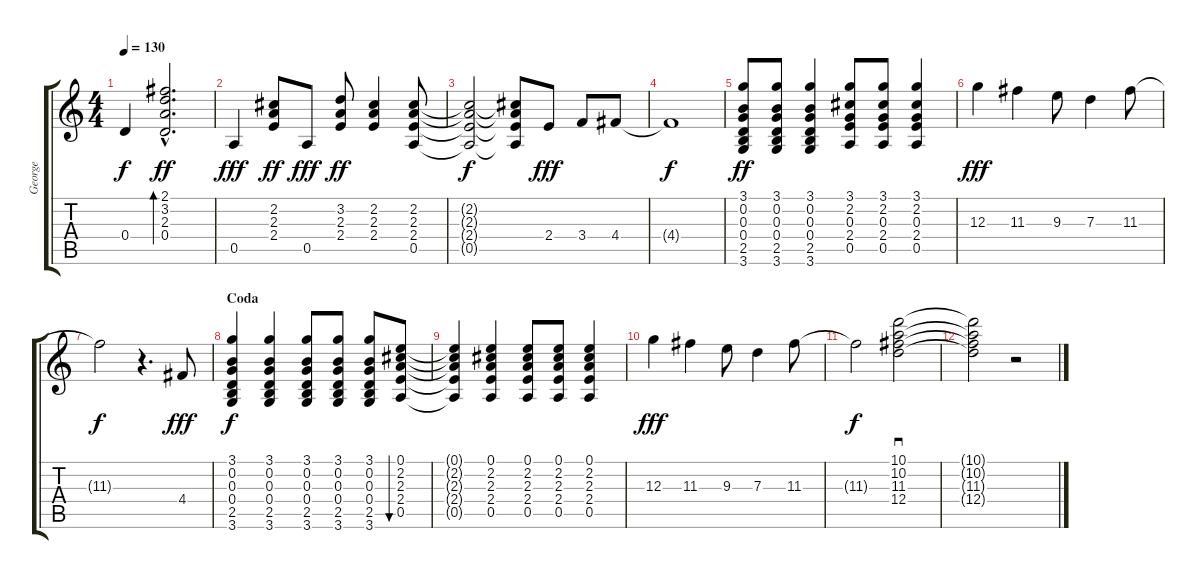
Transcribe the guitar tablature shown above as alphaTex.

\track ("George" "George") {instrument electricguitarjazz}
\staff {score tabs}
\tuning (E4 B3 G3 D3 A2 E2) {hide}
\ts (4 4)
\tempo 130
\clef g2
\ks c
0.4{t}.4{dy f} (2.1{hac} 3.2{hac} 2.3{hac} 0.4{hac}).2{d bd 240 dy ff} |
0.5.4{dy fff} (2.2 2.3 2.4).8{dy ff} 0.5.8{dy fff} (3.2 2.3 2.4).8{dy ff} (2.2 2.3 2.4).4 (2.2 2.3 2.4 0.5).8 |
(2.2{t} 2.3{t} 2.4{t} 0.5{t}).2{dy f} (2.2{t} 2.3{t} 2.4{t} 0.5{t}).8 2.4.8{dy fff volume 16} 3.4.8 4.4.8 |
4.4{t}.1{dy f} |
(3.1 0.2 0.3 0.4 2.5 3.6).8{dy ff volume 11} (3.1 0.2 0.3 0.4 2.5 3.6).8 (3.1 0.2 0.3 0.4 2.5 3.6).4 (3.1 2.2 0.3 2.4 0.5).8 (3.1 2.2 0.3 2.4 0.5).8 (3.1 2.2 0.3 2.4 0.5).4 |
12.3.4{dy fff volume 16} 11.3.4 9.3.8 7.3.4 11.3.8 |
11.3{t}.2{dy f} r.4{d} 4.4.8{dy fff} |
\section ("" "Coda")
(3.1 0.2 0.3 0.4 2.5 3.6).4{dy f volume 10} (3.1 0.2 0.3 0.4 2.5 3.6).4 (3.1 0.2 0.3 0.4 2.5 3.6).8 (3.1 0.2 0.3 0.4 2.5 3.6).8 (3.1 0.2 0.3 0.4 2.5 3.6).8 (0.1 2.2 2.3 2.4 0.5).8{bu 60} |
(0.1{t} 2.2{t} 2.3{t} 2.4{t} 0.5{t}).4 (0.1 2.2 2.3 2.4 0.5).4 (0.1 2.2 2.3 2.4 0.5).8 (0.1 2.2 2.3 2.4 0.5).8 (0.1 2.2 2.3 2.4 0.5).4 |
12.3.4{dy fff volume 16} 11.3.4 9.3.8 7.3.4 11.3.8 |
11.3{t}.2{dy f} (10.1 10.2 11.3 12.4).2{sd} |
(10.1{t} 10.2{t} 11.3{t} 12.4{t}).2 r.2
